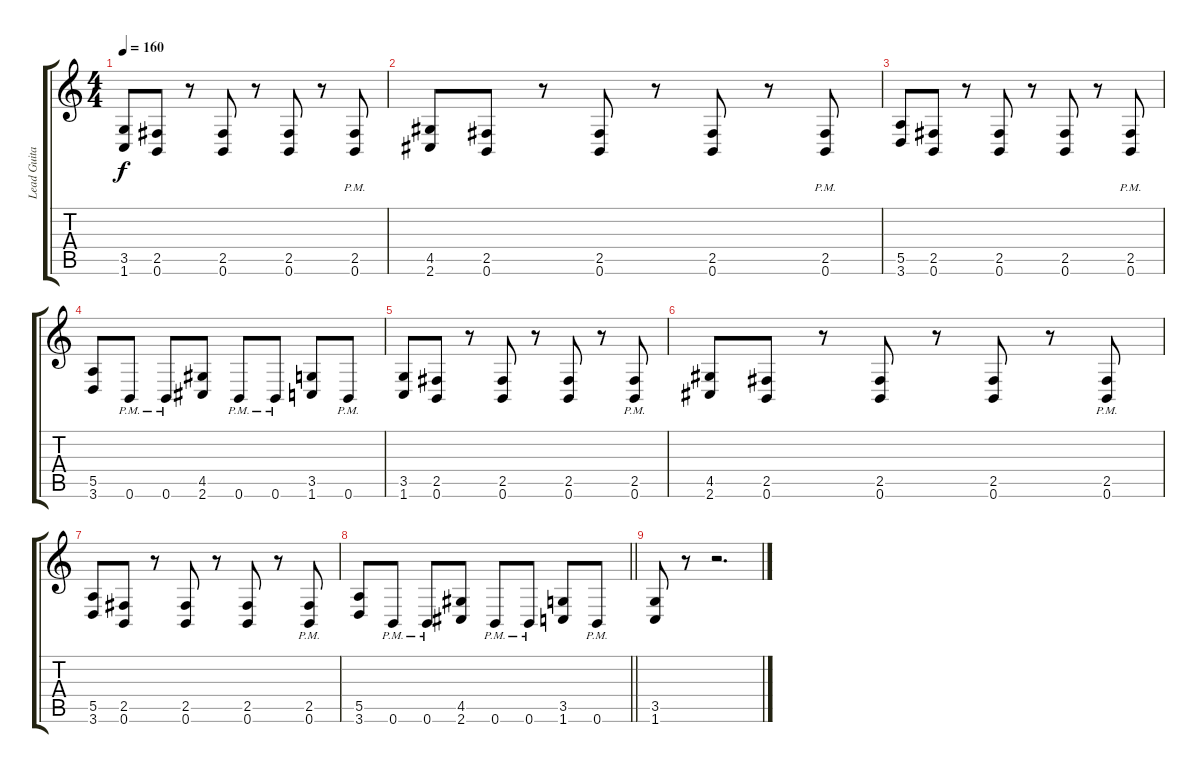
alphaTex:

\track ("Lead Guitar" "Lead Guita") {instrument overdrivenguitar}
\staff {score tabs}
\tuning (B3 Gb3 D3 A2 E2 B1) {hide}
\ts (4 4)
\tempo 160
\clef g2
\ks c
(3.5 1.6).8{dy f} (2.5 0.6).8 r.8 (2.5 0.6).8 r.8 (2.5 0.6).8 r.8 (2.5{pm} 0.6{pm}).8 |
(4.5 2.6).8 (2.5 0.6).8 r.8 (2.5 0.6).8 r.8 (2.5 0.6).8 r.8 (2.5{pm} 0.6{pm}).8 |
(5.5 3.6).8 (2.5 0.6).8 r.8 (2.5 0.6).8 r.8 (2.5 0.6).8 r.8 (2.5{pm} 0.6{pm}).8 |
(5.5 3.6).8 0.6{pm}.8 0.6{pm}.8 (4.5 2.6).8 0.6{pm}.8 0.6{pm}.8 (3.5 1.6).8 0.6{pm}.8 |
(3.5 1.6).8 (2.5 0.6).8 r.8 (2.5 0.6).8 r.8 (2.5 0.6).8 r.8 (2.5{pm} 0.6{pm}).8 |
(4.5 2.6).8 (2.5 0.6).8 r.8 (2.5 0.6).8 r.8 (2.5 0.6).8 r.8 (2.5{pm} 0.6{pm}).8 |
(5.5 3.6).8 (2.5 0.6).8 r.8 (2.5 0.6).8 r.8 (2.5 0.6).8 r.8 (2.5{pm} 0.6{pm}).8 |
\barLineRight lightlight
(5.5 3.6).8 0.6{pm}.8 0.6{pm}.8 (4.5 2.6).8 0.6{pm}.8 0.6{pm}.8 (3.5 1.6).8 0.6{pm}.8 |
\section ("" "")
(3.5 1.6).8 r.8 r.2{d}
